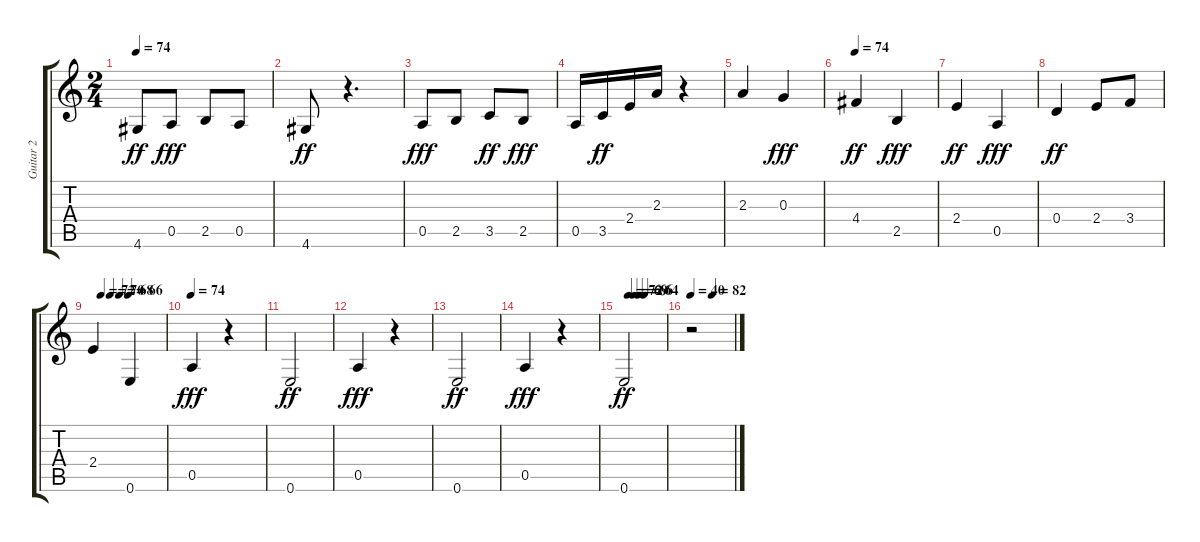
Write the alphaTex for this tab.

\track ("Guitar 2" "Guitar 2") {instrument acousticguitarnylon}
\staff {score tabs}
\tuning (E4 B3 G3 D3 A2 E2) {hide}
\ts (2 4)
\tempo 74
\clef g2
\ks c
4.6.8{dy ff} 0.5.8{dy fff} 2.5.8 0.5.8 |
4.6.8{dy ff} r.4{d} |
0.5.8{dy fff} 2.5.8 3.5.8{dy ff} 2.5.8{dy fff} |
0.5.16 3.5.16{dy ff} 2.4.16 2.3.16 r.4 |
2.3.4 0.3.4{dy fff} |
\tempo 74
4.4.4{dy ff} 2.5.4{dy fff} |
2.4.4{dy ff} 0.5.4{dy fff} |
0.4.4{dy ff} 2.4.8 3.4.8 |
\tempo (72 0.125)
\tempo (70 0.25)
\tempo (68 0.375)
\tempo (66 0.5)
2.4.4 0.6.4 |
\tempo 74
0.5.4{dy fff} r.4 |
0.6.2{dy ff} |
0.5.4{dy fff} r.4 |
0.6.2{dy ff} |
0.5.4{dy fff} r.4 |
\tempo (72 0.125)
\tempo (69 0.25)
\tempo (66 0.375)
\tempo (64 0.5)
0.6.2{dy ff} |
\tempo 40
\tempo (82 0.5)
r.2
